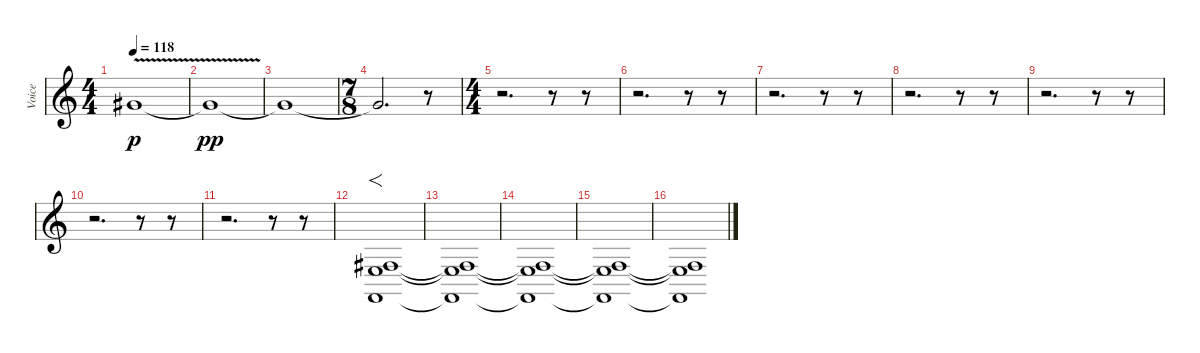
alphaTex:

\track ("Voice" "Voice") {instrument choiraahs}
\staff {score}
\tuning (E4 B3 G3 D3 A2 E2) {hide}
\ts (4 4)
\tempo 118
\clef g2
\ks c
4.1{v}.1{dy p} |
4.1{t}.1{dy pp} |
4.1{t}.1 |
\ts (7 8)
4.1{t}.2{d} r.8 |
\ts (4 4)
r.2{d} r.8 r.8 |
r.2{d} r.8 r.8 |
r.2{d} r.8 r.8 |
r.2{d} r.8 r.8 |
r.2{d} r.8 r.8 |
r.2{d} r.8 r.8 |
r.2{d} r.8 r.8 |
(4.4 7.5 1.6).1{f} |
(4.4{t} 7.5{t} 1.6{t}).1 |
(4.4{t} 7.5{t} 1.6{t}).1 |
(4.4{t} 7.5{t} 1.6{t}).1 |
(4.4{t} 7.5{t} 1.6{t}).1
